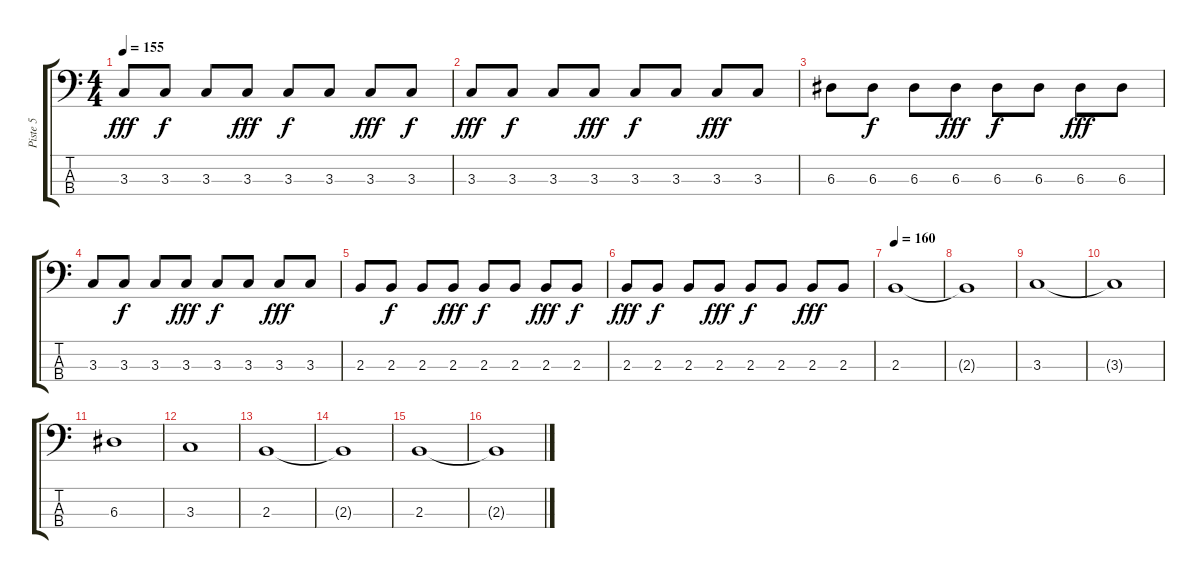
\track ("Piste 5" "Piste 5") {instrument electricbassfinger}
\staff {score tabs}
\tuning (G2 D2 A1 E1) {hide}
\ts (4 4)
\tempo 155
\clef f4
\ks c
3.3.8{dy fff} 3.3.8{dy f} 3.3.8 3.3.8{dy fff} 3.3.8{dy f} 3.3.8 3.3.8{dy fff} 3.3.8{dy f} |
3.3.8{dy fff} 3.3.8{dy f} 3.3.8 3.3.8{dy fff} 3.3.8{dy f} 3.3.8 3.3.8{dy fff} 3.3.8 |
6.3.8 6.3.8{dy f} 6.3.8 6.3.8{dy fff} 6.3.8{dy f} 6.3.8 6.3.8{dy fff} 6.3.8 |
3.3.8 3.3.8{dy f} 3.3.8 3.3.8{dy fff} 3.3.8{dy f} 3.3.8 3.3.8{dy fff} 3.3.8 |
2.3.8 2.3.8{dy f} 2.3.8 2.3.8{dy fff} 2.3.8{dy f} 2.3.8 2.3.8{dy fff} 2.3.8{dy f} |
2.3.8{dy fff} 2.3.8{dy f} 2.3.8 2.3.8{dy fff} 2.3.8{dy f} 2.3.8 2.3.8{dy fff} 2.3.8 |
\tempo 160
2.3.1 |
2.3{t}.1 |
3.3.1 |
3.3{t}.1 |
6.3.1 |
3.3.1 |
2.3.1 |
2.3{t}.1 |
2.3.1 |
2.3{t}.1
